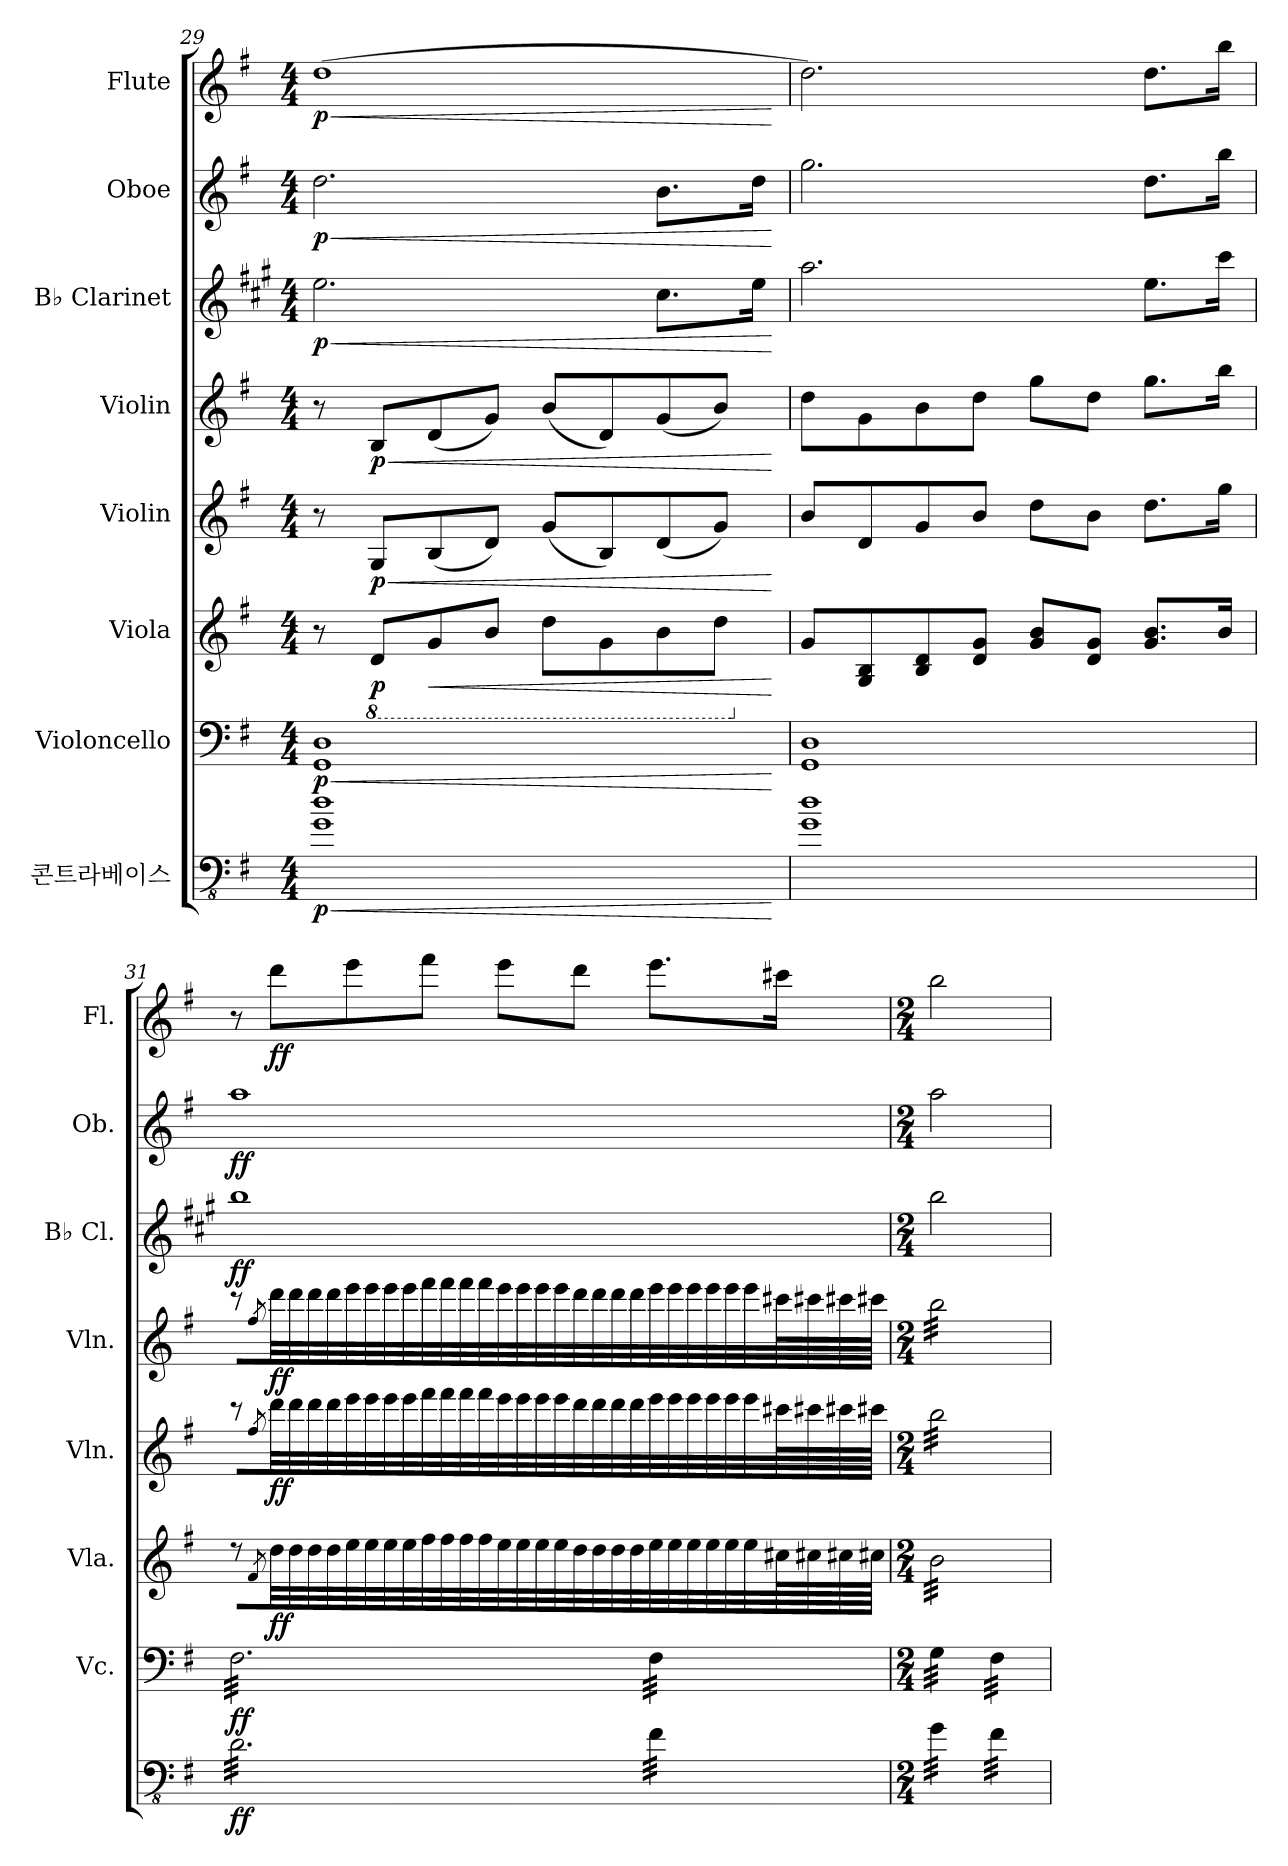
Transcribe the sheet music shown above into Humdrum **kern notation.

**kern	**dynam	**kern	**dynam	**kern	**dynam	**kern	**dynam	**kern	**dynam	**kern	**dynam	**kern	**dynam	**kern	**dynam
*part8	*part8	*part7	*part7	*part6	*part6	*part5	*part5	*part4	*part4	*part3	*part3	*part2	*part2	*part1	*part1
*staff8	*staff8	*staff7	*staff7	*staff6	*staff6	*staff5	*staff5	*staff4	*staff4	*staff3	*staff3	*staff2	*staff2	*staff1	*staff1
*I"콘트라베이스	*	*I"Violoncello	*	*I"Viola	*	*I"Violin	*	*I"Violin	*	*I"B♭ Clarinet	*	*I"Oboe	*	*I"Flute	*
*	*	*I'Vc.	*	*I'Vla.	*	*I'Vln.	*	*I'Vln.	*	*I'B♭ Cl.	*	*I'Ob.	*	*I'Fl.	*
*clefFv4	*	*clefF4	*	*clefG2	*	*clefG2	*	*clefG2	*	*clefG2	*	*clefG2	*	*clefG2	*
*ITrd7c12	*	*	*	*	*	*	*	*	*	*ITrd1c2	*	*	*	*	*
*k[f#]	*	*k[f#]	*	*k[f#]	*	*k[f#]	*	*k[f#]	*	*k[f#]	*	*k[f#]	*	*k[f#]	*
*M4/4	*	*M4/4	*	*M4/4	*	*M4/4	*	*M4/4	*	*M4/4	*	*M4/4	*	*M4/4	*
=29	=29	=29	=29	=29	=29	=29	=29	=29	=29	=29	=29	=29	=29	=29	=29
!	!LO:HP:b	!	!LO:HP:b	!	!	!	!	!	!	!	!LO:HP:b	!	!LO:HP:b	!	!LO:HP:b
!	!LO:DY:n=1:b	!	!LO:DY:n=1:b	!	!	!	!	!	!	!	!LO:DY:n=1:b	!	!LO:DY:n=1:b	!	!LO:DY:n=1:b
1GG 1D	< p	1GG 1D	< p	8r	.	8r	.	8r	.	2.dd\	< p	2.dd\	< p	(1dd	< p
*	*	*	*	*8ba	*	*	*	*	*	*	*	*	*	*	*
!	!	!	!	!	!LO:DY:b	!	!LO:HP:b	!	!LO:HP:b	!	!	!	!	!	!
!	!	!	!	!	!	!	!LO:DY:n=1:b	!	!LO:DY:n=1:b	!	!	!	!	!	!
.	.	.	.	8D/L	p	8G/L	< p	8B/L	< p	.	.	.	.	.	.
!	!	!	!	!	!LO:HP:b	!	!	!	!	!	!	!	!	!	!
.	.	.	.	8G/	<	(8B/	.	(8d/	.	.	.	.	.	.	.
.	.	.	.	8B/J	.	8d/J)	.	8g/J)	.	.	.	.	.	.	.
.	.	.	.	8d\L	.	(8g/L	.	(8b/L	.	.	.	.	.	.	.
.	.	.	.	8G\	.	8B/)	.	8d/)	.	.	.	.	.	.	.
.	.	.	.	8B\	.	(8d/	.	(8g/	.	8.b\L	.	8.b\L	.	.	.
.	.	.	.	8d\J	.	8g/J)	.	8b/J)	.	.	.	.	.	.	.
.	.	.	.	.	.	.	.	.	.	16dd\Jk	.	16dd\Jk	.	.	.
.	[	.	[	.	[	.	[	.	[	.	[	.	[	.	[
=30	=30	=30	=30	=30	=30	=30	=30	=30	=30	=30	=30	=30	=30	=30	=30
*	*	*	*	*X8ba	*	*	*	*	*	*	*	*	*	*	*
1GG 1D	.	1GG 1D	.	8g/L	.	8b/L	.	8dd\L	.	2.gg\	.	2.gg\	.	2.dd\)	.
.	.	.	.	8G/ 8B/	.	8d/	.	8g\	.	.	.	.	.	.	.
.	.	.	.	8B/ 8d/	.	8g/	.	8b\	.	.	.	.	.	.	.
.	.	.	.	8d/ 8g/J	.	8b/J	.	8dd\J	.	.	.	.	.	.	.
.	.	.	.	8g/ 8b/L	.	8dd\L	.	8gg\L	.	.	.	.	.	.	.
.	.	.	.	8d/ 8g/J	.	8b\J	.	8dd\J	.	.	.	.	.	.	.
.	.	.	.	8.g/ 8.b/L	.	8.dd\L	.	8.gg\L	.	8.dd\L	.	8.dd\L	.	8.dd\L	.
.	.	.	.	16b/Jk	.	16gg\Jk	.	16bb\Jk	.	16bb\Jk	.	16bb\Jk	.	16bb\Jk	.
!!LO:PB:g=z
=31	=31	=31	=31	=31	=31	=31	=31	=31	=31	=31	=31	=31	=31	=31	=31
!	!LO:DY:b	!	!LO:DY:b	!	!	!	!	!	!	!	!LO:DY:b	!	!LO:DY:b	!	!
*tremolo	*	*	*	*	*	*	*	*	*	*	*	*	*	*	*
*	*	*tremolo	*	*	*	*	*	*	*	*	*	*	*	*	*
32DD\LLL	ff	32F#\LLL	ff	8r	.	8r	.	8r	.	1aa	ff	1aa	ff	8r	.
32DD\	.	32F#\	.	.	.	.	.	.	.	.	.	.	.	.	.
32DD\	.	32F#\	.	.	.	.	.	.	.	.	.	.	.	.	.
32DD\	.	32F#\	.	.	.	.	.	.	.	.	.	.	.	.	.
.	.	.	.	8qf#/	.	8qff#/	.	8qff#/	.	.	.	.	.	.	.
!	!	!	!	!	!LO:DY:b	!	!LO:DY:b	!	!LO:DY:b	!	!	!	!	!	!LO:DY:b
*	*	*	*	*tremolo	*	*	*	*	*	*	*	*	*	*	*
*	*	*	*	*	*	*tremolo	*	*	*	*	*	*	*	*	*
*	*	*	*	*	*	*	*	*tremolo	*	*	*	*	*	*	*
32DD\	.	32F#\	.	32dd\LLL	ff	32ddd\LLL	ff	32ddd\LLL	ff	.	.	.	.	8ddd\L	ff
32DD\	.	32F#\	.	32dd\	.	32ddd\	.	32ddd\	.	.	.	.	.	.	.
32DD\	.	32F#\	.	32dd\	.	32ddd\	.	32ddd\	.	.	.	.	.	.	.
32DD\	.	32F#\	.	32dd\	.	32ddd\	.	32ddd\	.	.	.	.	.	.	.
32DD\	.	32F#\	.	32ee\	.	32eee\	.	32eee\	.	.	.	.	.	8eee\	.
32DD\	.	32F#\	.	32ee\	.	32eee\	.	32eee\	.	.	.	.	.	.	.
32DD\	.	32F#\	.	32ee\	.	32eee\	.	32eee\	.	.	.	.	.	.	.
32DD\	.	32F#\	.	32ee\	.	32eee\	.	32eee\	.	.	.	.	.	.	.
32DD\	.	32F#\	.	32ff#\	.	32fff#\	.	32fff#\	.	.	.	.	.	8fff#\J	.
32DD\	.	32F#\	.	32ff#\	.	32fff#\	.	32fff#\	.	.	.	.	.	.	.
32DD\	.	32F#\	.	32ff#\	.	32fff#\	.	32fff#\	.	.	.	.	.	.	.
32DD\	.	32F#\	.	32ff#\JJJ	.	32fff#\JJJ	.	32fff#\JJJ	.	.	.	.	.	.	.
32DD\	.	32F#\	.	32ee\LLL	.	32eee\LLL	.	32eee\LLL	.	.	.	.	.	8eee\L	.
32DD\	.	32F#\	.	32ee\	.	32eee\	.	32eee\	.	.	.	.	.	.	.
32DD\	.	32F#\	.	32ee\	.	32eee\	.	32eee\	.	.	.	.	.	.	.
32DD\	.	32F#\	.	32ee\	.	32eee\	.	32eee\	.	.	.	.	.	.	.
32DD\	.	32F#\	.	32dd\	.	32ddd\	.	32ddd\	.	.	.	.	.	8ddd\J	.
32DD\	.	32F#\	.	32dd\	.	32ddd\	.	32ddd\	.	.	.	.	.	.	.
32DD\	.	32F#\	.	32dd\	.	32ddd\	.	32ddd\	.	.	.	.	.	.	.
32DD\JJJ	.	32F#\JJJ	.	32dd\JJJ	.	32ddd\JJJ	.	32ddd\JJJ	.	.	.	.	.	.	.
32FF#\LLL	.	32F#\LLL	.	32ee\LLL	.	32eee\LLL	.	32eee\LLL	.	.	.	.	.	8.eee\L	.
32FF#\	.	32F#\	.	32ee\	.	32eee\	.	32eee\	.	.	.	.	.	.	.
32FF#\	.	32F#\	.	32ee\	.	32eee\	.	32eee\	.	.	.	.	.	.	.
32FF#\	.	32F#\	.	32ee\	.	32eee\	.	32eee\	.	.	.	.	.	.	.
32FF#\	.	32F#\	.	32ee\	.	32eee\	.	32eee\	.	.	.	.	.	.	.
32FF#\	.	32F#\	.	32ee\JJJ	.	32eee\JJJ	.	32eee\JJJ	.	.	.	.	.	.	.
32FF#\	.	32F#\	.	64cc#X\	.	64ccc#X\	.	64ccc#X\	.	.	.	.	.	16ccc#X\Jk	.
.	.	.	.	64cc#X\	.	64ccc#X\	.	64ccc#X\	.	.	.	.	.	.	.
32FF#\JJJ	.	32F#\JJJ	.	64cc#X\	.	64ccc#X\	.	64ccc#X\	.	.	.	.	.	.	.
.	.	.	.	64cc#X\JJJJ	.	64ccc#X\JJJJ	.	64ccc#X\JJJJ	.	.	.	.	.	.	.
=32	=32	=32	=32	=32	=32	=32	=32	=32	=32	=32	=32	=32	=32	=32	=32
*M2/4	*	*M2/4	*	*M2/4	*	*M2/4	*	*M2/4	*	*M2/4	*	*M2/4	*	*M2/4	*
32GG\LLL	.	32G\LLL	.	32b\LLL	.	32bb\LLL	.	32bb\LLL	.	2aa\	.	2aa\	.	2bb\	.
32GG\	.	32G\	.	32b\	.	32bb\	.	32bb\	.	.	.	.	.	.	.
32GG\	.	32G\	.	32b\	.	32bb\	.	32bb\	.	.	.	.	.	.	.
32GG\	.	32G\	.	32b\	.	32bb\	.	32bb\	.	.	.	.	.	.	.
32GG\	.	32G\	.	32b\	.	32bb\	.	32bb\	.	.	.	.	.	.	.
32GG\	.	32G\	.	32b\	.	32bb\	.	32bb\	.	.	.	.	.	.	.
32GG\	.	32G\	.	32b\	.	32bb\	.	32bb\	.	.	.	.	.	.	.
32GG\JJJ	.	32G\JJJ	.	32b\	.	32bb\	.	32bb\	.	.	.	.	.	.	.
32FF#\LLL	.	32F#\LLL	.	32b\	.	32bb\	.	32bb\	.	.	.	.	.	.	.
32FF#\	.	32F#\	.	32b\	.	32bb\	.	32bb\	.	.	.	.	.	.	.
32FF#\	.	32F#\	.	32b\	.	32bb\	.	32bb\	.	.	.	.	.	.	.
32FF#\	.	32F#\	.	32b\	.	32bb\	.	32bb\	.	.	.	.	.	.	.
32FF#\	.	32F#\	.	32b\	.	32bb\	.	32bb\	.	.	.	.	.	.	.
32FF#\	.	32F#\	.	32b\	.	32bb\	.	32bb\	.	.	.	.	.	.	.
32FF#\	.	32F#\	.	32b\	.	32bb\	.	32bb\	.	.	.	.	.	.	.
32FF#\JJJ	.	32F#\JJJ	.	32b\JJJ	.	32bb\JJJ	.	32bb\JJJ	.	.	.	.	.	.	.
*	*	*	*	*	*	*	*	*Xtremolo	*	*	*	*	*	*	*
*	*	*	*	*	*	*Xtremolo	*	*	*	*	*	*	*	*	*
*	*	*	*	*Xtremolo	*	*	*	*	*	*	*	*	*	*	*
*	*	*Xtremolo	*	*	*	*	*	*	*	*	*	*	*	*	*
*Xtremolo	*	*	*	*	*	*	*	*	*	*	*	*	*	*	*
=	=	=	=	=	=	=	=	=	=	=	=	=	=	=	=
*-	*-	*-	*-	*-	*-	*-	*-	*-	*-	*-	*-	*-	*-	*-	*-
